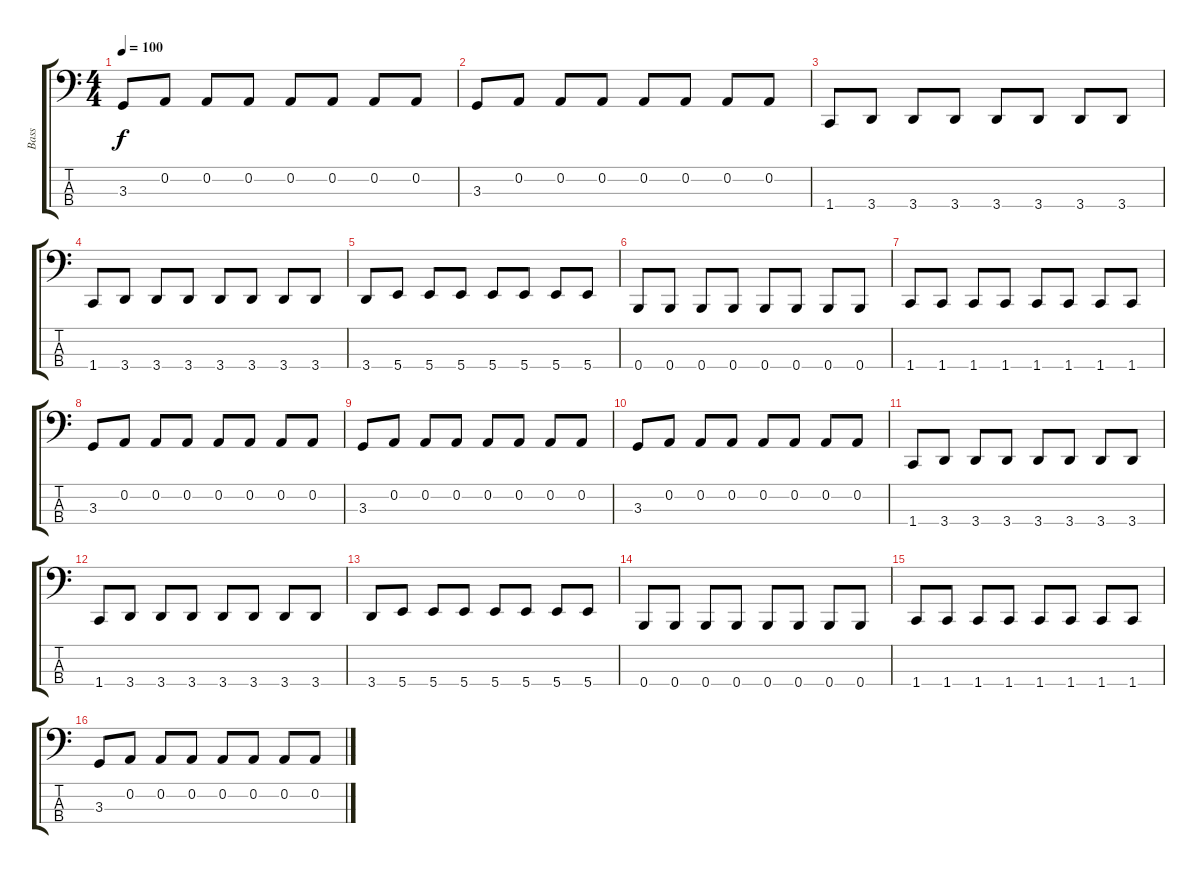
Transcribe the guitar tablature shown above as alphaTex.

\track ("Bass" "Bass") {instrument electricbassfinger}
\staff {score tabs}
\tuning (D2 A1 E1 B0) {hide}
\ts (4 4)
\tempo 100
\clef f4
\ks c
3.3.8{dy f} 0.2.8 0.2.8 0.2.8 0.2.8 0.2.8 0.2.8 0.2.8 |
3.3.8 0.2.8 0.2.8 0.2.8 0.2.8 0.2.8 0.2.8 0.2.8 |
1.4.8 3.4.8 3.4.8 3.4.8 3.4.8 3.4.8 3.4.8 3.4.8 |
1.4.8 3.4.8 3.4.8 3.4.8 3.4.8 3.4.8 3.4.8 3.4.8 |
3.4.8 5.4.8 5.4.8 5.4.8 5.4.8 5.4.8 5.4.8 5.4.8 |
0.4.8 0.4.8 0.4.8 0.4.8 0.4.8 0.4.8 0.4.8 0.4.8 |
1.4.8 1.4.8 1.4.8 1.4.8 1.4.8 1.4.8 1.4.8 1.4.8 |
3.3.8 0.2.8 0.2.8 0.2.8 0.2.8 0.2.8 0.2.8 0.2.8 |
3.3.8 0.2.8 0.2.8 0.2.8 0.2.8 0.2.8 0.2.8 0.2.8 |
3.3.8 0.2.8 0.2.8 0.2.8 0.2.8 0.2.8 0.2.8 0.2.8 |
1.4.8 3.4.8 3.4.8 3.4.8 3.4.8 3.4.8 3.4.8 3.4.8 |
1.4.8 3.4.8 3.4.8 3.4.8 3.4.8 3.4.8 3.4.8 3.4.8 |
3.4.8 5.4.8 5.4.8 5.4.8 5.4.8 5.4.8 5.4.8 5.4.8 |
0.4.8 0.4.8 0.4.8 0.4.8 0.4.8 0.4.8 0.4.8 0.4.8 |
1.4.8 1.4.8 1.4.8 1.4.8 1.4.8 1.4.8 1.4.8 1.4.8 |
3.3.8 0.2.8 0.2.8 0.2.8 0.2.8 0.2.8 0.2.8 0.2.8
